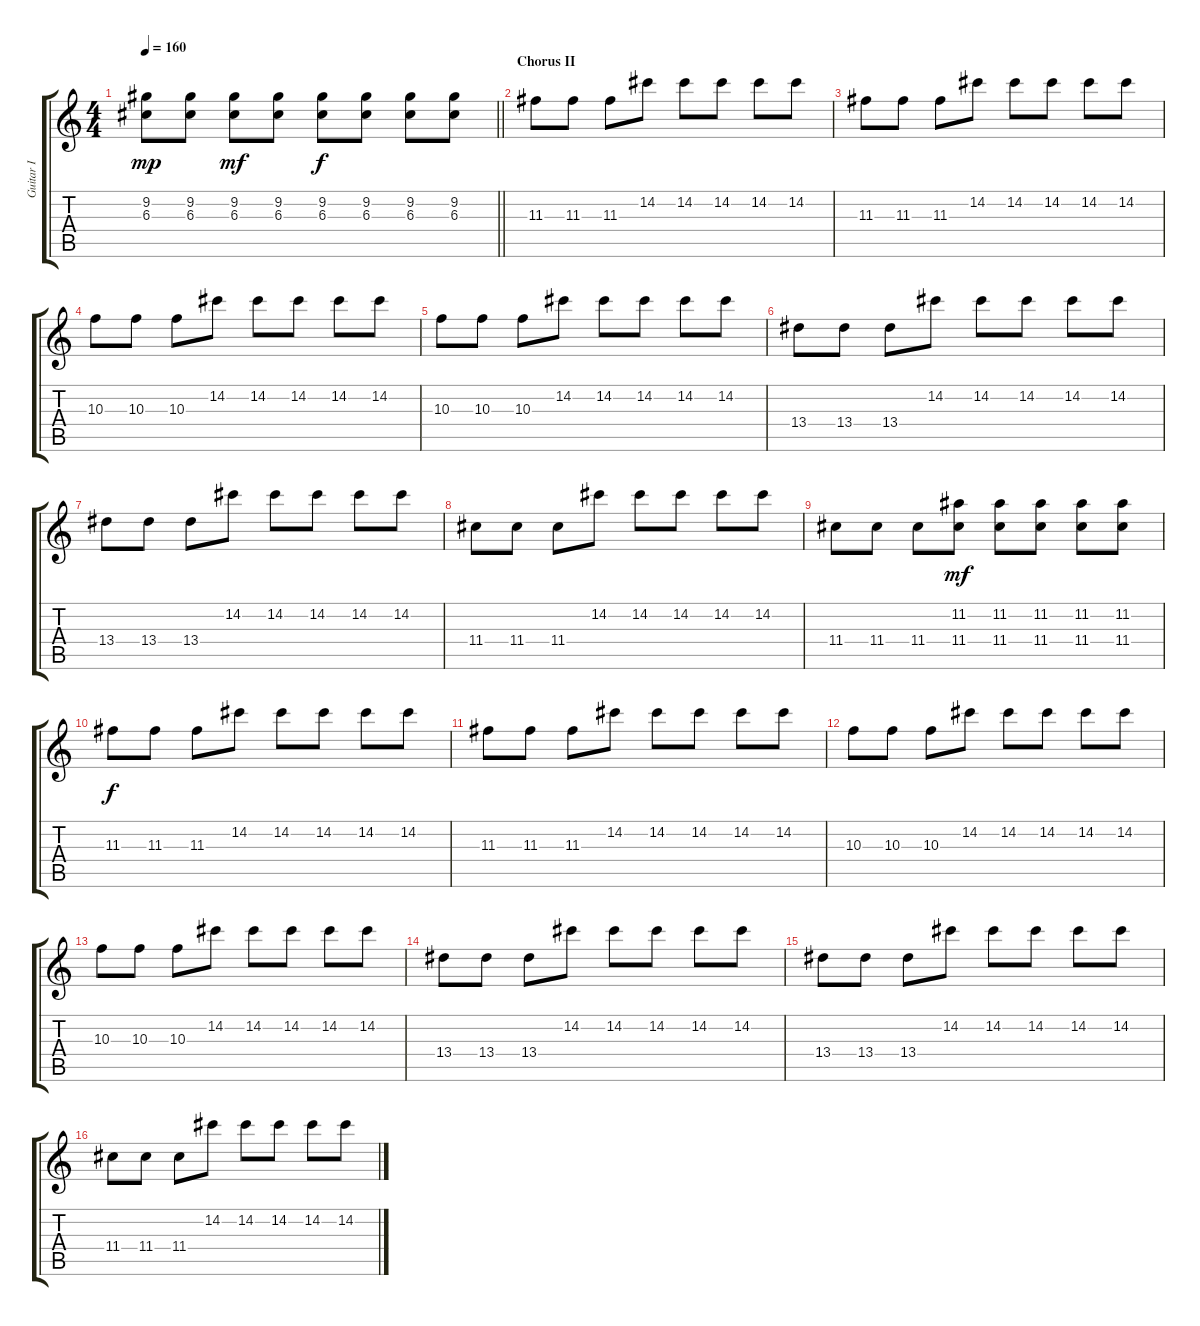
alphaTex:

\track ("Guitar I" "Guitar I") {instrument distortionguitar}
\staff {score tabs}
\tuning (E4 B3 G3 D3 A2 D2) {hide}
\ts (4 4)
\tempo 160
\clef g2
\barLineRight lightlight
\ks c
(9.2 6.3).8{dy mp} (9.2 6.3).8 (9.2 6.3).8{dy mf} (9.2 6.3).8 (9.2 6.3).8{dy f} (9.2 6.3).8 (9.2 6.3).8 (9.2 6.3).8 |
\section ("" "Chorus II")
11.3.8{volume 11} 11.3.8 11.3.8 14.2.8 14.2.8 14.2.8 14.2.8 14.2.8 |
11.3.8 11.3.8 11.3.8 14.2.8 14.2.8 14.2.8 14.2.8 14.2.8 |
10.3.8 10.3.8 10.3.8 14.2.8 14.2.8 14.2.8 14.2.8 14.2.8 |
10.3.8 10.3.8 10.3.8 14.2.8 14.2.8 14.2.8 14.2.8 14.2.8 |
13.4.8 13.4.8 13.4.8 14.2.8 14.2.8 14.2.8 14.2.8 14.2.8 |
13.4.8 13.4.8 13.4.8 14.2.8 14.2.8 14.2.8 14.2.8 14.2.8 |
11.4.8 11.4.8 11.4.8 14.2.8 14.2.8 14.2.8 14.2.8 14.2.8 |
11.4.8 11.4.8 11.4.8 (11.2 11.4).8{dy mf} (11.2 11.4).8 (11.2 11.4).8 (11.2 11.4).8 (11.2 11.4).8 |
11.3.8{dy f} 11.3.8 11.3.8 14.2.8 14.2.8 14.2.8 14.2.8 14.2.8 |
11.3.8 11.3.8 11.3.8 14.2.8 14.2.8 14.2.8 14.2.8 14.2.8 |
10.3.8 10.3.8 10.3.8 14.2.8 14.2.8 14.2.8 14.2.8 14.2.8 |
10.3.8 10.3.8 10.3.8 14.2.8 14.2.8 14.2.8 14.2.8 14.2.8 |
13.4.8 13.4.8 13.4.8 14.2.8 14.2.8 14.2.8 14.2.8 14.2.8 |
13.4.8 13.4.8 13.4.8 14.2.8 14.2.8 14.2.8 14.2.8 14.2.8 |
11.4.8 11.4.8 11.4.8 14.2.8 14.2.8 14.2.8 14.2.8 14.2.8
